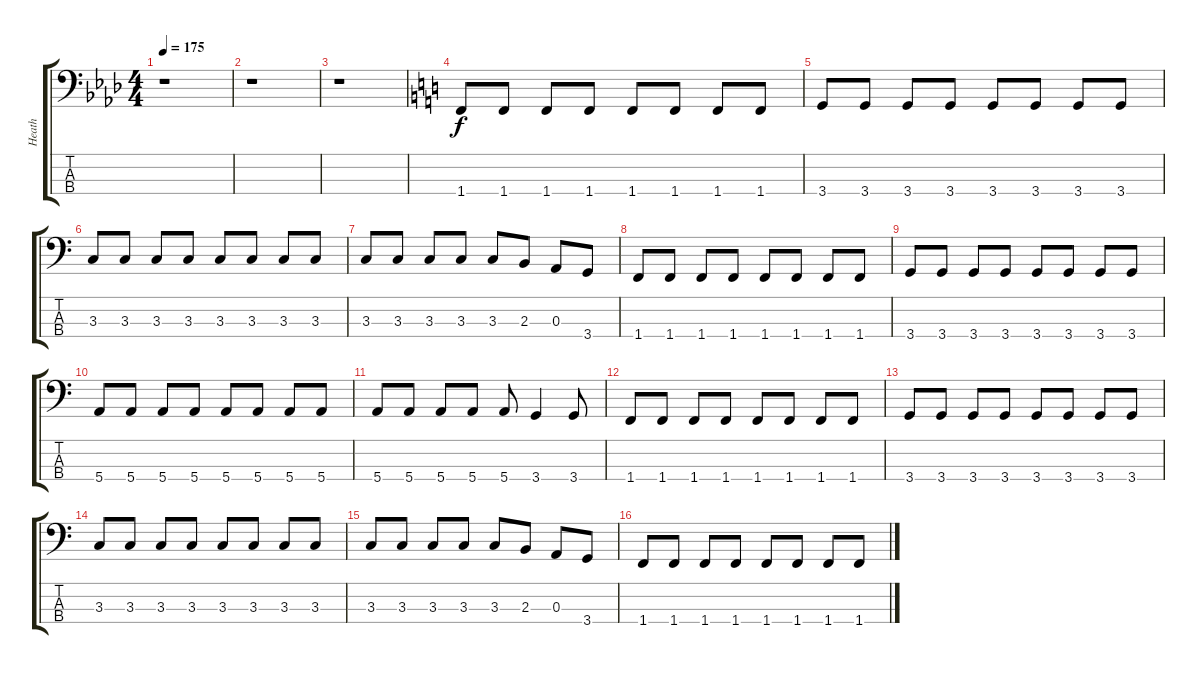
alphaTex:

\track ("Heath" "Heath") {instrument electricbasspick}
\staff {score tabs}
\tuning (G2 D2 A1 E1) {hide}
\ts (4 4)
\tempo 175
\clef f4
\ks ab
r.1{dy f} |
r.1 |
r.1 |
\ks c
1.4.8 1.4.8 1.4.8 1.4.8 1.4.8 1.4.8 1.4.8 1.4.8 |
3.4.8 3.4.8 3.4.8 3.4.8 3.4.8 3.4.8 3.4.8 3.4.8 |
3.3.8 3.3.8 3.3.8 3.3.8 3.3.8 3.3.8 3.3.8 3.3.8 |
3.3.8 3.3.8 3.3.8 3.3.8 3.3.8 2.3.8 0.3.8 3.4.8 |
1.4.8 1.4.8 1.4.8 1.4.8 1.4.8 1.4.8 1.4.8 1.4.8 |
3.4.8 3.4.8 3.4.8 3.4.8 3.4.8 3.4.8 3.4.8 3.4.8 |
5.4.8 5.4.8 5.4.8 5.4.8 5.4.8 5.4.8 5.4.8 5.4.8 |
5.4.8 5.4.8 5.4.8 5.4.8 5.4.8 3.4.4 3.4.8 |
1.4.8 1.4.8 1.4.8 1.4.8 1.4.8 1.4.8 1.4.8 1.4.8 |
3.4.8 3.4.8 3.4.8 3.4.8 3.4.8 3.4.8 3.4.8 3.4.8 |
3.3.8 3.3.8 3.3.8 3.3.8 3.3.8 3.3.8 3.3.8 3.3.8 |
3.3.8 3.3.8 3.3.8 3.3.8 3.3.8 2.3.8 0.3.8 3.4.8 |
1.4.8 1.4.8 1.4.8 1.4.8 1.4.8 1.4.8 1.4.8 1.4.8
